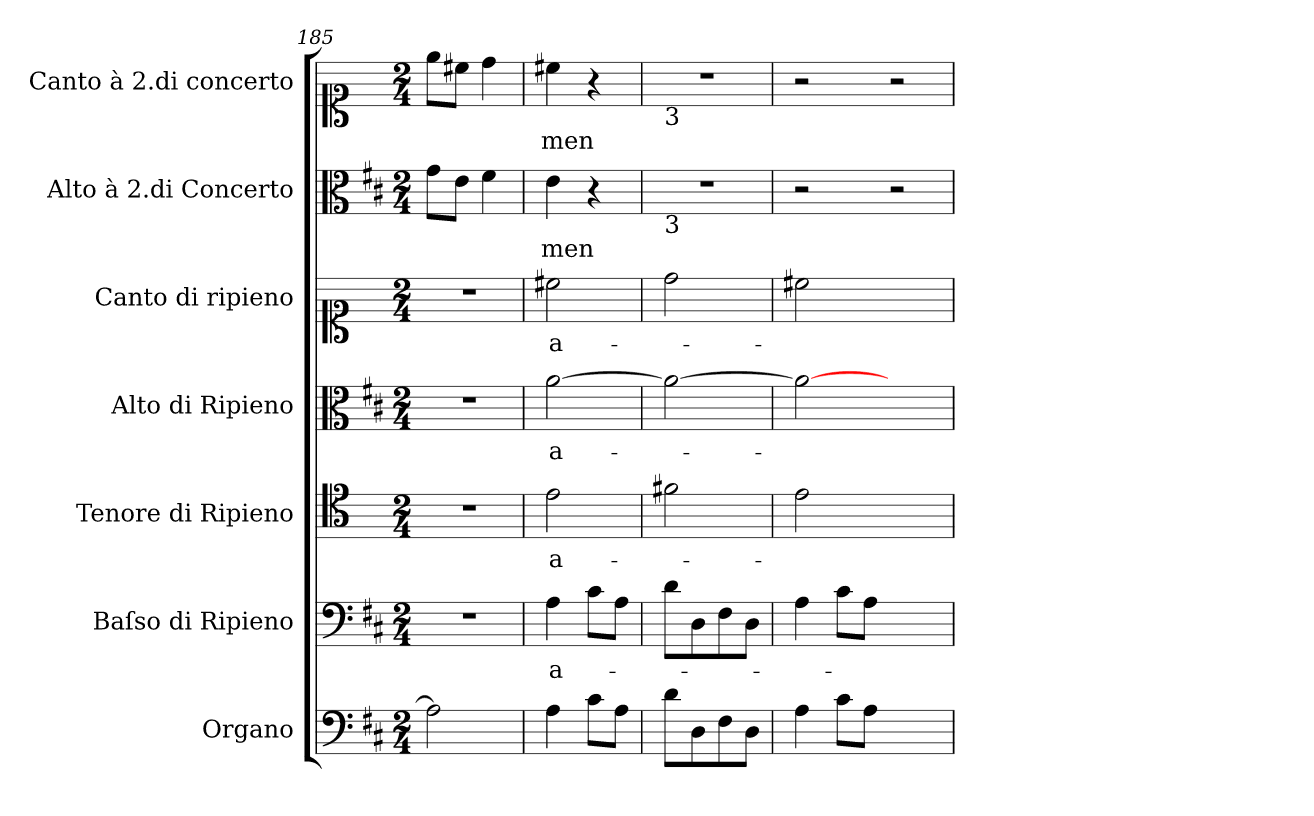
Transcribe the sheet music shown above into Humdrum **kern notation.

**kern	**kern	**text	**kern	**text	**kern	**text	**kern	**text	**kern	**text	**kern	**text
*part7	*part6	*part6	*part5	*part5	*part4	*part4	*part3	*part3	*part2	*part2	*part1	*part1
*staff7	*staff6	*staff6	*staff5	*staff5	*staff4	*staff4	*staff3	*staff3	*staff2	*staff2	*staff1	*staff1
*I"Organo	*I"Baſso di Ripieno	*	*I"Tenore di Ripieno	*	*I"Alto di Ripieno	*	*I"Canto di ripieno	*	*I"Alto à 2.di Concerto	*	*I"Canto à 2.di concerto	*
*I'org	*I'B rip	*	*I'T rip	*	*I'A rip	*	*	*	*I'A conc	*	*	*
*clefF4	*clefF4	*	*clefC4	*	*clefC3	*	*clefC1	*	*clefC3	*	*clefC1	*
*k[f#c#]	*k[f#c#]	*	*k[]	*	*k[f#c#]	*	*k[]	*	*k[f#c#]	*	*k[]	*
*M2/4	*M2/4	*	*M2/4	*	*M2/4	*	*M2/4	*	*M2/4	*	*M2/4	*
=185	=185	=185	=185	=185	=185	=185	=185	=185	=185	=185	=185	=185
2A\]	2r	.	2r	.	2r	.	2r	.	8g\L	.	8ee\L	.
.	.	.	.	.	.	.	.	.	8e\J	.	8cc#\J	.
.	.	.	.	.	.	.	.	.	4f#\	.	4dd\	.
=186	=186	=186	=186	=186	=186	=186	=186	=186	=186	=186	=186	=186
4A\	4A\	a-	2e\	a-	[2a\	a-	2cc#\	a-	4e\	-men	4cc#\	-men
8c#\L	8c#\L	.	.	.	.	.	.	.	4r	.	4r	.
8A\J	8A\J	.	.	.	.	.	.	.	.	.	.	.
=187	=187	=187	=187	=187	=187	=187	=187	=187	=187	=187	=187	=187
!	!	!	!	!	!	!	!	!	!	!	!LO:TX:b:t=3	!
!	!	!	!	!	!	!	!	!	!LO:TX:b:t=3	!	!	!
8d\L	8d\L	.	2f#\	.	2a\_	.	2dd\	.	2r	.	2r	.
8D\	8D\	.	.	.	.	.	.	.	.	.	.	.
8F#\	8F#\	.	.	.	.	.	.	.	.	.	.	.
8D\J	8D\J	.	.	.	.	.	.	.	.	.	.	.
=188	=188	=188	=188	=188	=188	=188	=188	=188	=188	=188	=188	=188
4A\	4A\	.	2e\	.	2a\_	.	2cc#\	.	2r	.	2r	.
8c#\L	8c#\L	.	.	.	.	.	.	.	.	.	.	.
8A\J	8A\J	.	.	.	.	.	.	.	.	.	.	.
2ryy	2ryy	.	2ryy	.	2ryy	.	2ryy	.	2r	.	2r	.
=	=	=	=	=	=	=	=	=	=	=	=	=
*-	*-	*-	*-	*-	*-	*-	*-	*-	*-	*-	*-	*-
